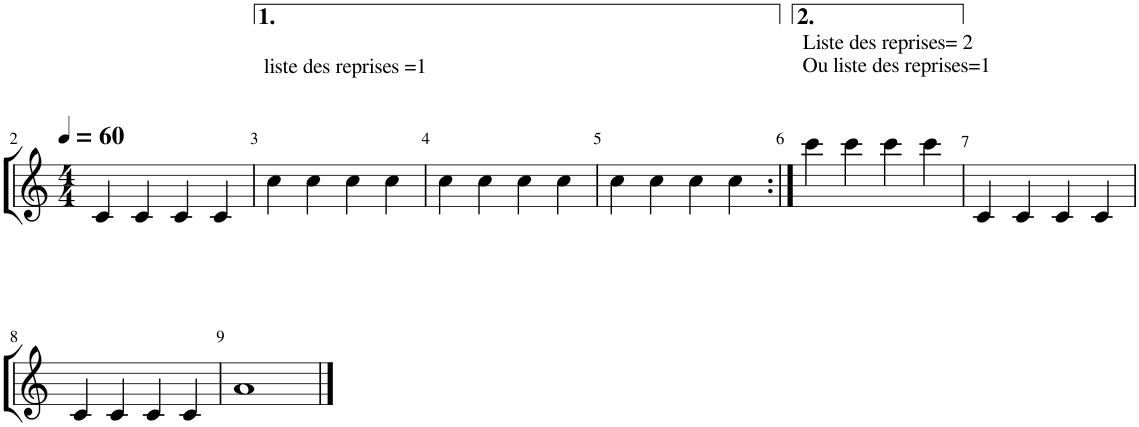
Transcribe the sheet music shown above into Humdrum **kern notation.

**kern
*part1
*staff1
*I"Soprano
*I'S.
*clefG2
*k[]
*M4/4
*MM60
=2
4c/
4c/
4c/
4c/
=3
!LO:TX:a:t=liste des reprises =1
4cc\
4cc\
4cc\
4cc\
=4
4cc\
4cc\
4cc\
4cc\
=5
4cc\
4cc\
4cc\
4cc\
=6:|!
!LO:TX:a:t=Liste des reprises= 2
!LO:TX:a:t=Ou liste des reprises=1
4ccc\
4ccc\
4ccc\
4ccc\
=7
4c/
4c/
4c/
4c/
!!LO:LB:g=z
=8
4c/
4c/
4c/
4c/
=9
1a
==
*-
